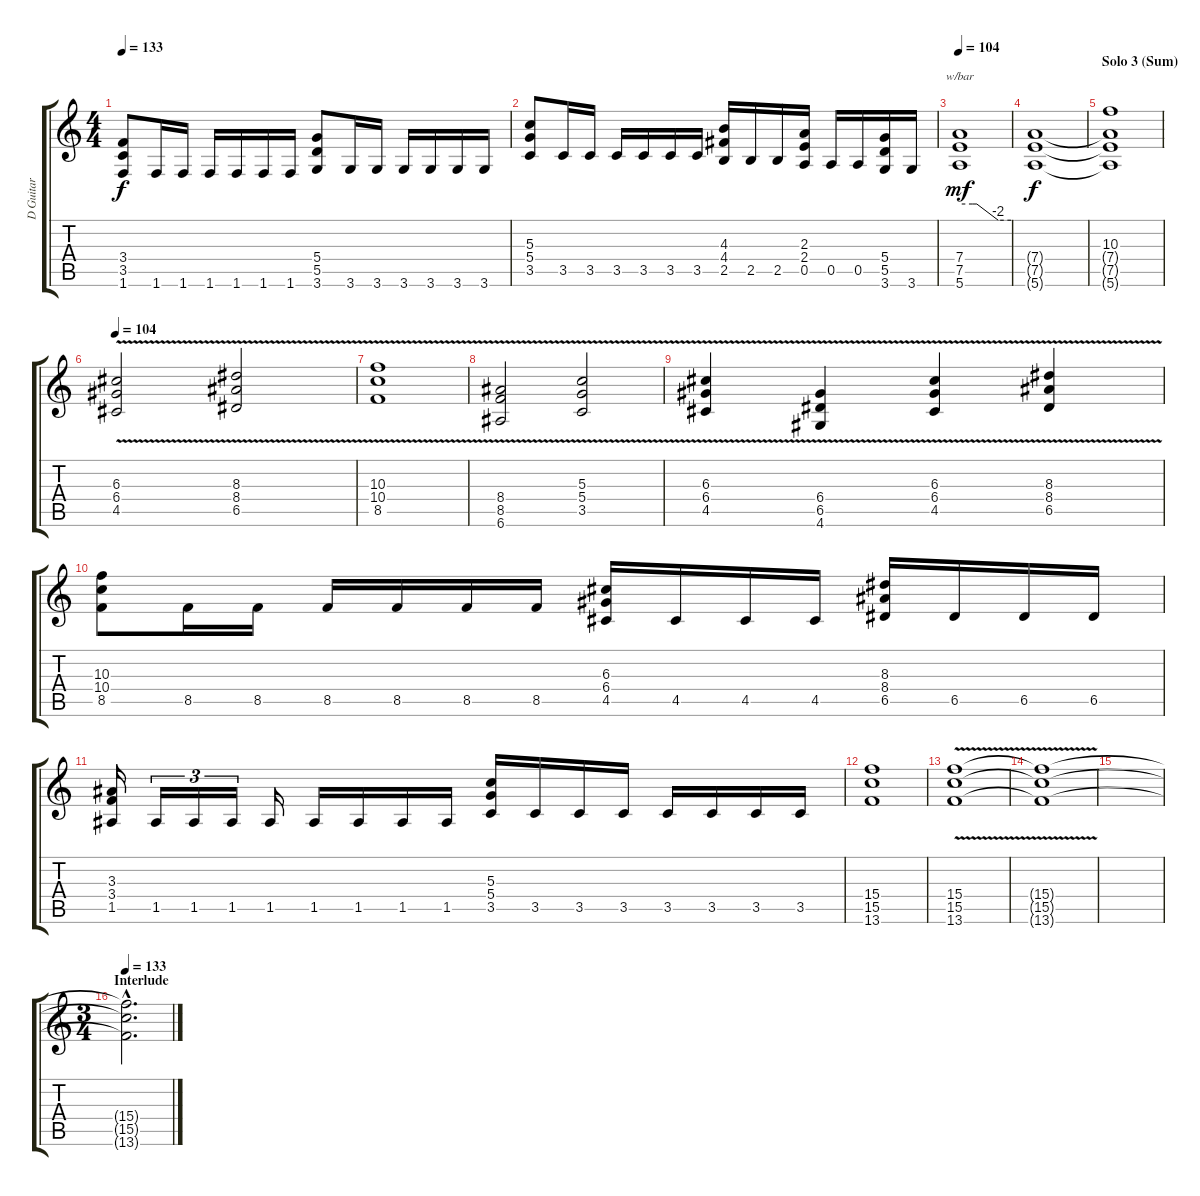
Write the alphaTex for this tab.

\track ("D Guitar" "D Guitar") {instrument distortionguitar}
\staff {score tabs}
\tuning (E4 B3 G3 D3 A2 E2) {hide}
\ts (4 4)
\tempo 133
\clef g2
\ks c
(3.4 3.5 1.6).8{dy f} 1.6.16 1.6.16 1.6.16 1.6.16 1.6.16 1.6.16 (5.4 5.5 3.6).8 3.6.16 3.6.16 3.6.16 3.6.16 3.6.16 3.6.16 |
(5.3 5.4 3.5).8 3.5.16 3.5.16 3.5.16 3.5.16 3.5.16 3.5.16 (4.3 4.4 2.5).16 2.5.16 2.5.16 (2.3 2.4 0.5).16 0.5.16 0.5.16 (5.4 5.5 3.6).16 3.6.16 |
\tempo 104
(7.4 7.5 5.6).1{tbe (custom default 0 0 15 0 20 0 45 -8 60 -8) dy mf} |
(7.4{t} 7.5{t} 5.6{t}).1{dy f} |
\section ("" "Solo 3 (Sum) ")
(10.3 7.4{t} 7.5{t} 5.6{t}).1 |
\tempo 104
(6.3{v} 6.4{v} 4.5{v}).2 (8.3{v} 8.4{v} 6.5{v}).2 |
(10.3{v} 10.4{v} 8.5{v}).1 |
(8.4{v} 8.5{v} 6.6{v}).2 (5.3{v} 5.4{v} 3.5{v}).2 |
(6.3{v} 6.4{v} 4.5{v}).4 (6.4{v} 6.5{v} 4.6{v}).4 (6.3{v} 6.4{v} 4.5{v}).4 (8.3{v} 8.4{v} 6.5{v}).4 |
(10.3 10.4 8.5).8 8.5.16 8.5.16 8.5.16 8.5.16 8.5.16 8.5.16 (6.3 6.4 4.5).16 4.5.16 4.5.16 4.5.16 (8.3 8.4 6.5).16 6.5.16 6.5.16 6.5.16 |
(3.3 3.4 1.5).16 1.5.16{tu (3 2)} 1.5.16{tu (3 2)} 1.5.16{tu (3 2)} 1.5.16 1.5.16 1.5.16 1.5.16 1.5.16 (5.3 5.4 3.5).16 3.5.16 3.5.16 3.5.16 3.5.16 3.5.16 3.5.16 3.5.16 |
(15.4 15.5 13.6).1 |
(15.4{v} 15.5 13.6).1 |
(15.4{t} 15.5{t} 13.6{t}).1{volume 9} |
|
\ts (3 4)
\section ("" "Interlude ")
\tempo 133
(15.4{hac t} 15.5{hac t} 13.6{hac t}).2{d volume 0}
